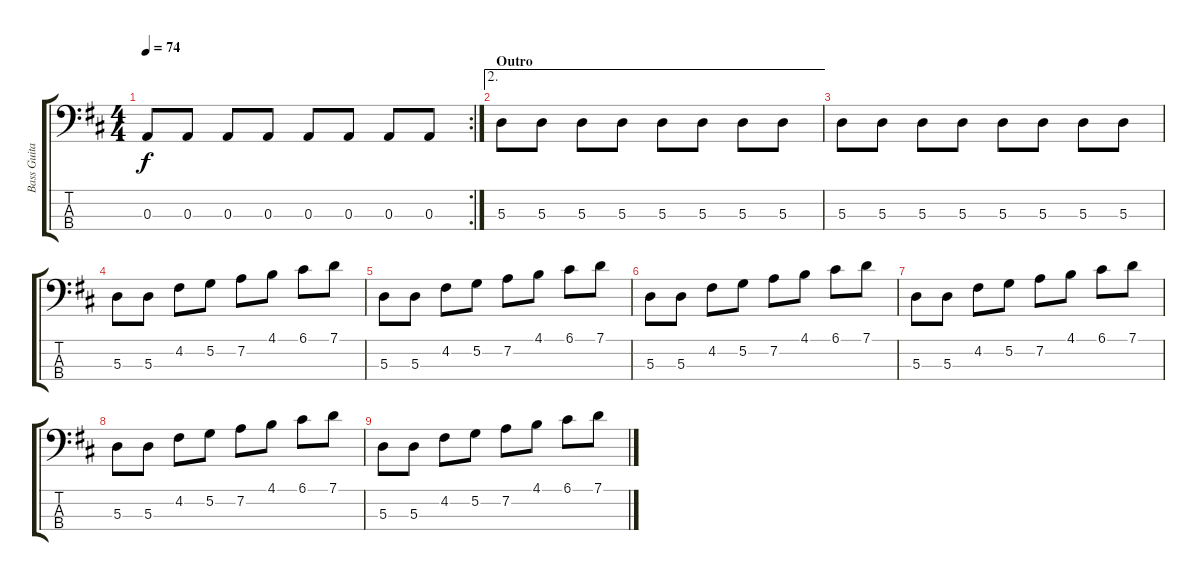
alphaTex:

\track ("Bass Guitar" "Bass Guita") {instrument electricbasspick}
\staff {score tabs}
\tuning (G2 D2 A1 E1) {hide}
\rc 2
\ts (4 4)
\tempo 74
\clef f4
\ks d
0.3.8{dy f} 0.3.8 0.3.8 0.3.8 0.3.8 0.3.8 0.3.8 0.3.8 |
\ae 2
\section ("" "Outro")
5.3.8 5.3.8 5.3.8 5.3.8 5.3.8 5.3.8 5.3.8 5.3.8 |
5.3.8 5.3.8 5.3.8 5.3.8 5.3.8 5.3.8 5.3.8 5.3.8 |
5.3.8 5.3.8 4.2.8 5.2.8 7.2.8 4.1.8 6.1.8 7.1.8 |
5.3.8 5.3.8 4.2.8 5.2.8 7.2.8 4.1.8 6.1.8 7.1.8 |
5.3.8 5.3.8 4.2.8 5.2.8 7.2.8 4.1.8 6.1.8 7.1.8 |
5.3.8 5.3.8 4.2.8 5.2.8 7.2.8 4.1.8 6.1.8 7.1.8 |
5.3.8 5.3.8 4.2.8 5.2.8 7.2.8 4.1.8 6.1.8 7.1.8 |
5.3.8 5.3.8 4.2.8 5.2.8 7.2.8 4.1.8 6.1.8 7.1.8
